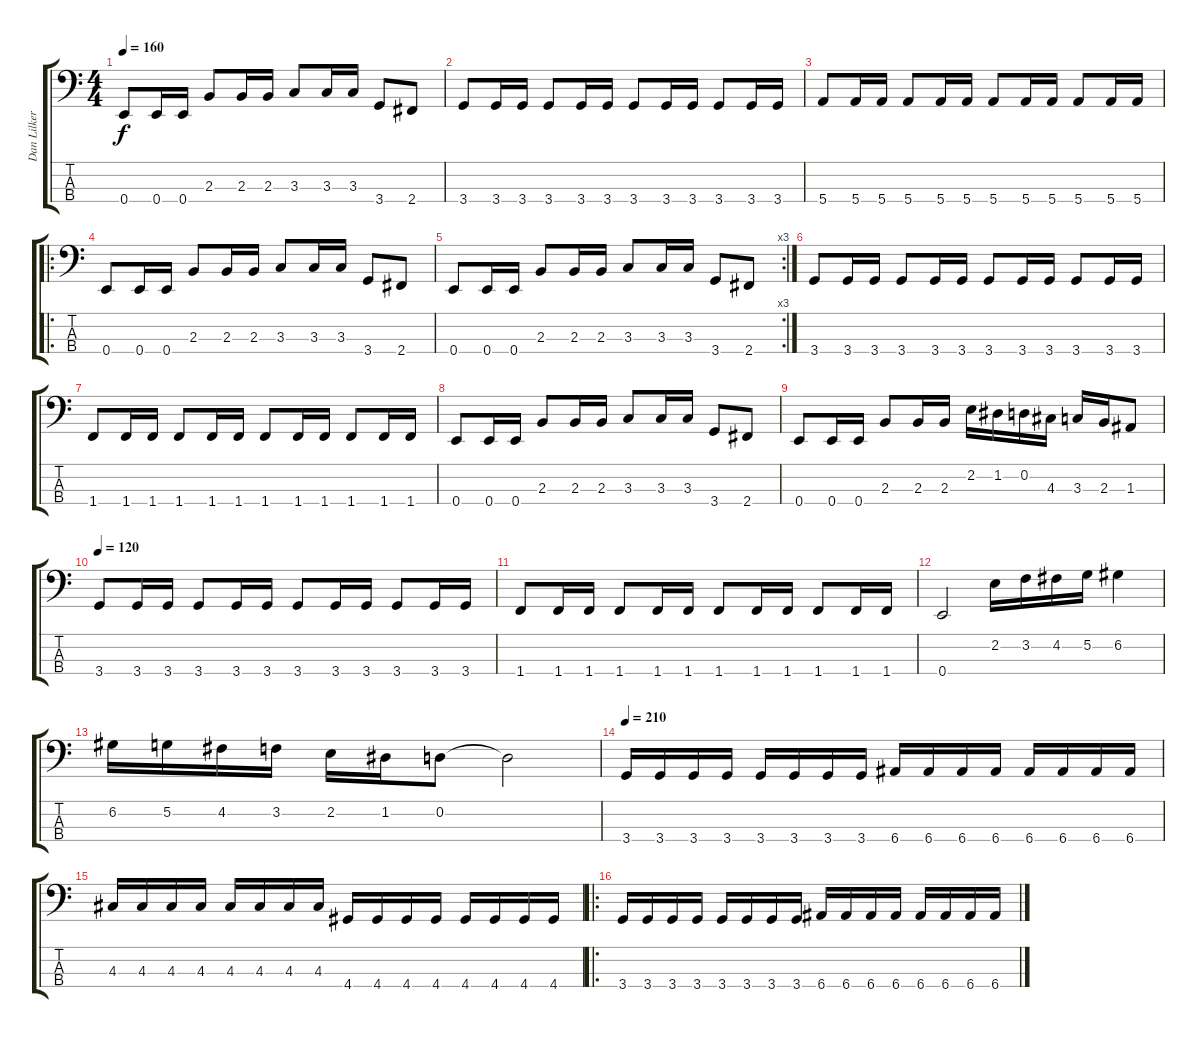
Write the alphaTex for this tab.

\track ("Dan Lilker" "Dan Lilker") {instrument electricbasspick}
\staff {score tabs}
\tuning (G2 D2 A1 E1) {hide}
\ts (4 4)
\tempo 160
\clef f4
\ks c
0.4.8{dy f} 0.4.16 0.4.16 2.3.8 2.3.16 2.3.16 3.3.8 3.3.16 3.3.16 3.4.8 2.4.8 |
3.4.8 3.4.16 3.4.16 3.4.8 3.4.16 3.4.16 3.4.8 3.4.16 3.4.16 3.4.8 3.4.16 3.4.16 |
5.4.8 5.4.16 5.4.16 5.4.8 5.4.16 5.4.16 5.4.8 5.4.16 5.4.16 5.4.8 5.4.16 5.4.16 |
\ro
0.4.8 0.4.16 0.4.16 2.3.8 2.3.16 2.3.16 3.3.8 3.3.16 3.3.16 3.4.8 2.4.8 |
\rc 3
0.4.8 0.4.16 0.4.16 2.3.8 2.3.16 2.3.16 3.3.8 3.3.16 3.3.16 3.4.8 2.4.8 |
3.4.8 3.4.16 3.4.16 3.4.8 3.4.16 3.4.16 3.4.8 3.4.16 3.4.16 3.4.8 3.4.16 3.4.16 |
1.4.8 1.4.16 1.4.16 1.4.8 1.4.16 1.4.16 1.4.8 1.4.16 1.4.16 1.4.8 1.4.16 1.4.16 |
0.4.8 0.4.16 0.4.16 2.3.8 2.3.16 2.3.16 3.3.8 3.3.16 3.3.16 3.4.8 2.4.8 |
0.4.8 0.4.16 0.4.16 2.3.8 2.3.16 2.3.16 2.2.16 1.2.16 0.2.16 4.3.16 3.3.16 2.3.16 1.3.8 |
\tempo 120
3.4.8 3.4.16 3.4.16 3.4.8 3.4.16 3.4.16 3.4.8 3.4.16 3.4.16 3.4.8 3.4.16 3.4.16 |
1.4.8 1.4.16 1.4.16 1.4.8 1.4.16 1.4.16 1.4.8 1.4.16 1.4.16 1.4.8 1.4.16 1.4.16 |
0.4.2 2.2.16 3.2.16 4.2.16 5.2.16 6.2.4 |
6.2.16 5.2.16 4.2.16 3.2.16 2.2.16 1.2.16 0.2.8 0.2{t}.2 |
\tempo 210
3.4.16 3.4.16 3.4.16 3.4.16 3.4.16 3.4.16 3.4.16 3.4.16 6.4.16 6.4.16 6.4.16 6.4.16 6.4.16 6.4.16 6.4.16 6.4.16 |
4.3.16 4.3.16 4.3.16 4.3.16 4.3.16 4.3.16 4.3.16 4.3.16 4.4.16 4.4.16 4.4.16 4.4.16 4.4.16 4.4.16 4.4.16 4.4.16 |
\ro
3.4.16 3.4.16 3.4.16 3.4.16 3.4.16 3.4.16 3.4.16 3.4.16 6.4.16 6.4.16 6.4.16 6.4.16 6.4.16 6.4.16 6.4.16 6.4.16
